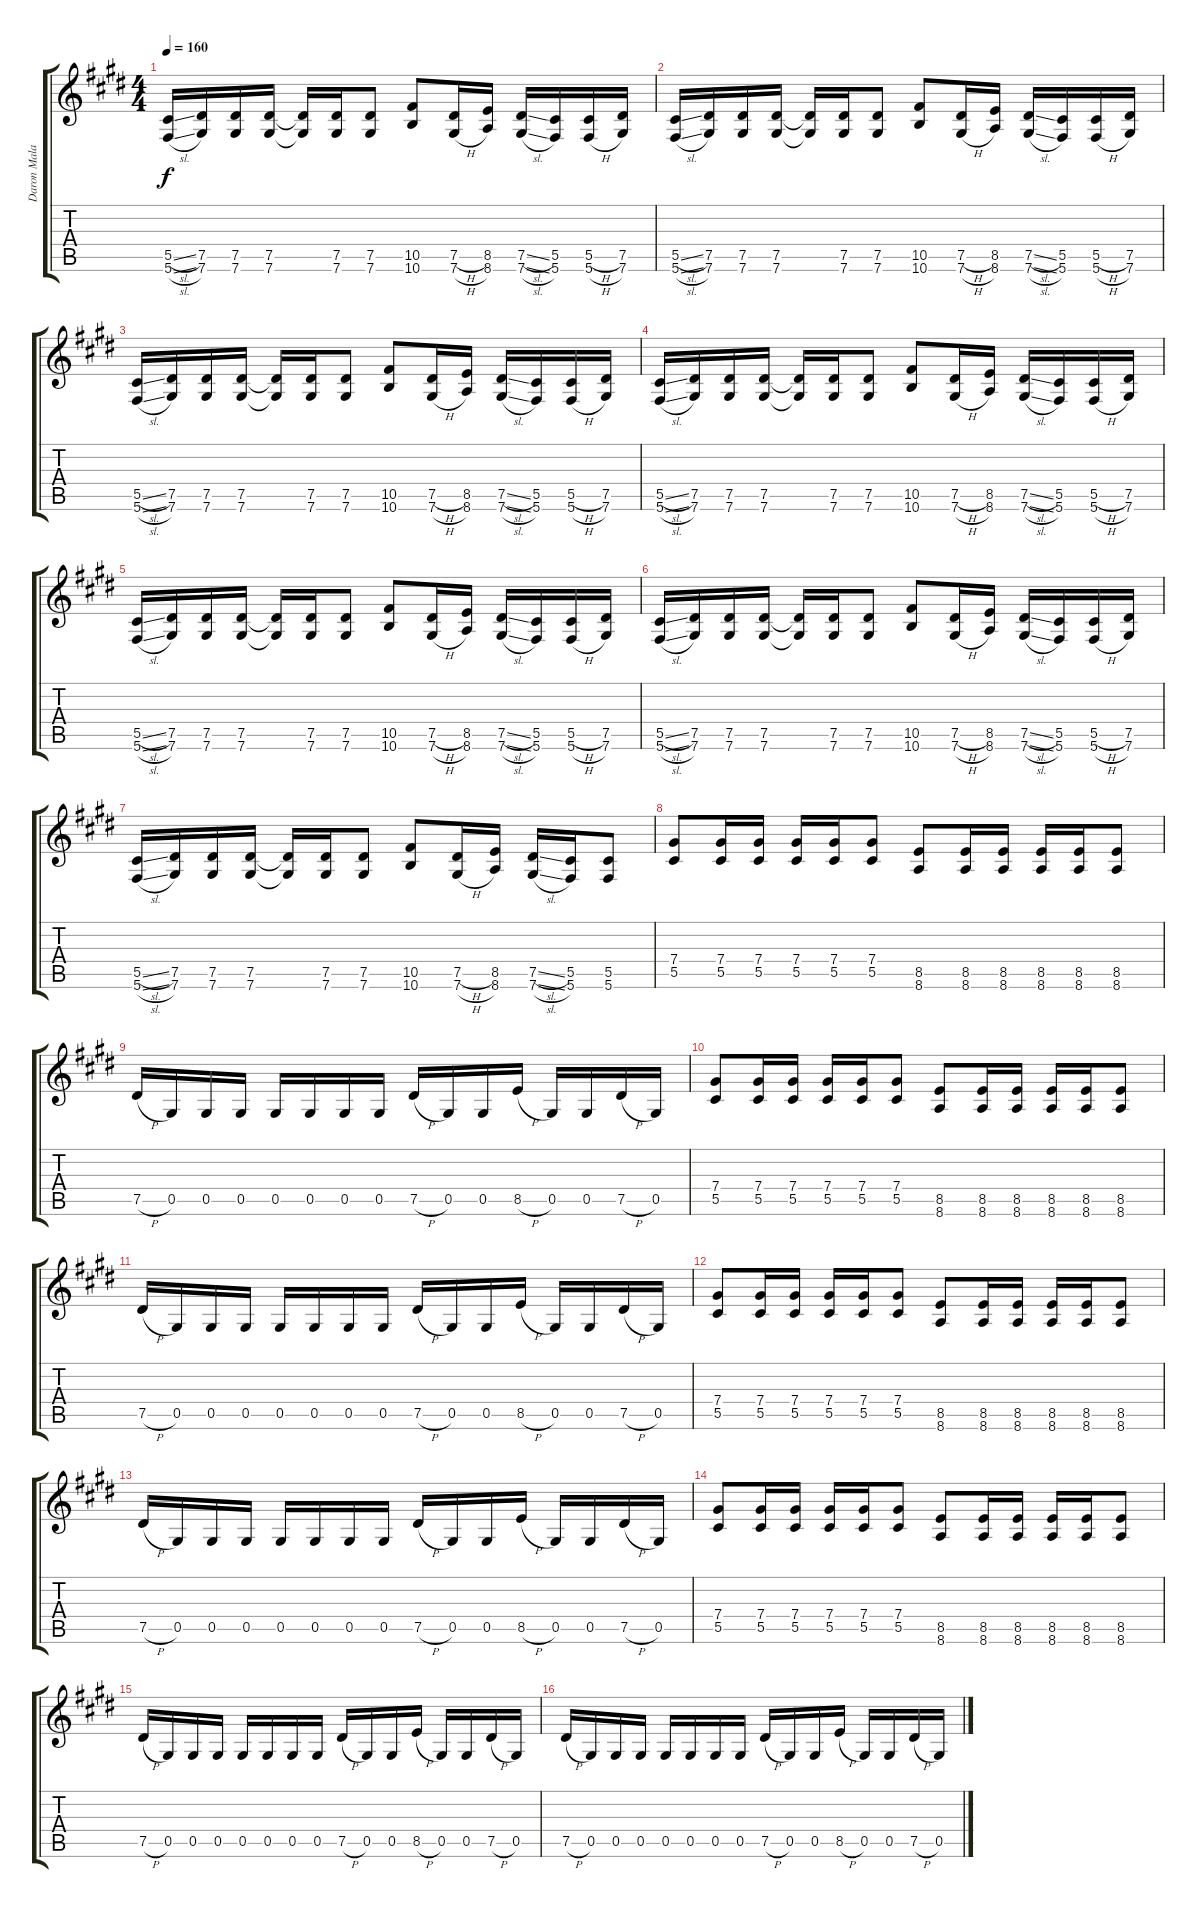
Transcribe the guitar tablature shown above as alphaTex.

\track ("Daron Malakian [Guitar 2]" "Daron Mala") {instrument distortionguitar}
\staff {score tabs}
\tuning (Eb4 Bb3 Gb3 Db3 Ab2 Db2) {hide}
\ts (4 4)
\tempo 160
\clef g2
\ks c#minor
(5.5{sl} 5.6{sl}).16{dy f} (7.5 7.6).16 (7.5 7.6).16 (7.5 7.6).16 (7.5{t} 7.6{t}).16 (7.5 7.6).16 (7.5 7.6).8 (10.5 10.6).8 (7.5{h} 7.6{h}).16 (8.5 8.6).16 (7.5{sl} 7.6{sl}).16 (5.5 5.6).16 (5.5{h} 5.6{h}).16 (7.5 7.6).16 |
(5.5{sl} 5.6{sl}).16 (7.5 7.6).16 (7.5 7.6).16 (7.5 7.6).16 (7.5{t} 7.6{t}).16 (7.5 7.6).16 (7.5 7.6).8 (10.5 10.6).8 (7.5{h} 7.6{h}).16 (8.5 8.6).16 (7.5{sl} 7.6{sl}).16 (5.5 5.6).16 (5.5{h} 5.6{h}).16 (7.5 7.6).16 |
(5.5{sl} 5.6{sl}).16 (7.5 7.6).16 (7.5 7.6).16 (7.5 7.6).16 (7.5{t} 7.6{t}).16 (7.5 7.6).16 (7.5 7.6).8 (10.5 10.6).8 (7.5{h} 7.6{h}).16 (8.5 8.6).16 (7.5{sl} 7.6{sl}).16 (5.5 5.6).16 (5.5{h} 5.6{h}).16 (7.5 7.6).16 |
(5.5{sl} 5.6{sl}).16 (7.5 7.6).16 (7.5 7.6).16 (7.5 7.6).16 (7.5{t} 7.6{t}).16 (7.5 7.6).16 (7.5 7.6).8 (10.5 10.6).8 (7.5{h} 7.6{h}).16 (8.5 8.6).16 (7.5{sl} 7.6{sl}).16 (5.5 5.6).16 (5.5{h} 5.6{h}).16 (7.5 7.6).16 |
(5.5{sl} 5.6{sl}).16 (7.5 7.6).16 (7.5 7.6).16 (7.5 7.6).16 (7.5{t} 7.6{t}).16 (7.5 7.6).16 (7.5 7.6).8 (10.5 10.6).8 (7.5{h} 7.6{h}).16 (8.5 8.6).16 (7.5{sl} 7.6{sl}).16 (5.5 5.6).16 (5.5{h} 5.6{h}).16 (7.5 7.6).16 |
(5.5{sl} 5.6{sl}).16 (7.5 7.6).16 (7.5 7.6).16 (7.5 7.6).16 (7.5{t} 7.6{t}).16 (7.5 7.6).16 (7.5 7.6).8 (10.5 10.6).8 (7.5{h} 7.6{h}).16 (8.5 8.6).16 (7.5{sl} 7.6{sl}).16 (5.5 5.6).16 (5.5{h} 5.6{h}).16 (7.5 7.6).16 |
(5.5{sl} 5.6{sl}).16 (7.5 7.6).16 (7.5 7.6).16 (7.5 7.6).16 (7.5{t} 7.6{t}).16 (7.5 7.6).16 (7.5 7.6).8 (10.5 10.6).8 (7.5{h} 7.6{h}).16 (8.5 8.6).16 (7.5{sl} 7.6{sl}).16 (5.5 5.6).16 (5.5 5.6).8 |
(7.4 5.5).8 (7.4 5.5).16 (7.4 5.5).16 (7.4 5.5).16 (7.4 5.5).16 (7.4 5.5).8 (8.5 8.6).8 (8.5 8.6).16 (8.5 8.6).16 (8.5 8.6).16 (8.5 8.6).16 (8.5 8.6).8 |
7.5{h}.16 0.5.16 0.5.16 0.5.16 0.5.16 0.5.16 0.5.16 0.5.16 7.5{h}.16 0.5.16 0.5.16 8.5{h}.16 0.5.16 0.5.16 7.5{h}.16 0.5.16 |
(7.4 5.5).8 (7.4 5.5).16 (7.4 5.5).16 (7.4 5.5).16 (7.4 5.5).16 (7.4 5.5).8 (8.5 8.6).8 (8.5 8.6).16 (8.5 8.6).16 (8.5 8.6).16 (8.5 8.6).16 (8.5 8.6).8 |
7.5{h}.16 0.5.16 0.5.16 0.5.16 0.5.16 0.5.16 0.5.16 0.5.16 7.5{h}.16 0.5.16 0.5.16 8.5{h}.16 0.5.16 0.5.16 7.5{h}.16 0.5.16 |
(7.4 5.5).8 (7.4 5.5).16 (7.4 5.5).16 (7.4 5.5).16 (7.4 5.5).16 (7.4 5.5).8 (8.5 8.6).8 (8.5 8.6).16 (8.5 8.6).16 (8.5 8.6).16 (8.5 8.6).16 (8.5 8.6).8 |
7.5{h}.16 0.5.16 0.5.16 0.5.16 0.5.16 0.5.16 0.5.16 0.5.16 7.5{h}.16 0.5.16 0.5.16 8.5{h}.16 0.5.16 0.5.16 7.5{h}.16 0.5.16 |
(7.4 5.5).8 (7.4 5.5).16 (7.4 5.5).16 (7.4 5.5).16 (7.4 5.5).16 (7.4 5.5).8 (8.5 8.6).8 (8.5 8.6).16 (8.5 8.6).16 (8.5 8.6).16 (8.5 8.6).16 (8.5 8.6).8 |
7.5{h}.16 0.5.16 0.5.16 0.5.16 0.5.16 0.5.16 0.5.16 0.5.16 7.5{h}.16 0.5.16 0.5.16 8.5{h}.16 0.5.16 0.5.16 7.5{h}.16 0.5.16 |
7.5{h}.16 0.5.16 0.5.16 0.5.16 0.5.16 0.5.16 0.5.16 0.5.16 7.5{h}.16 0.5.16 0.5.16 8.5{h}.16 0.5.16 0.5.16 7.5{h}.16 0.5.16
